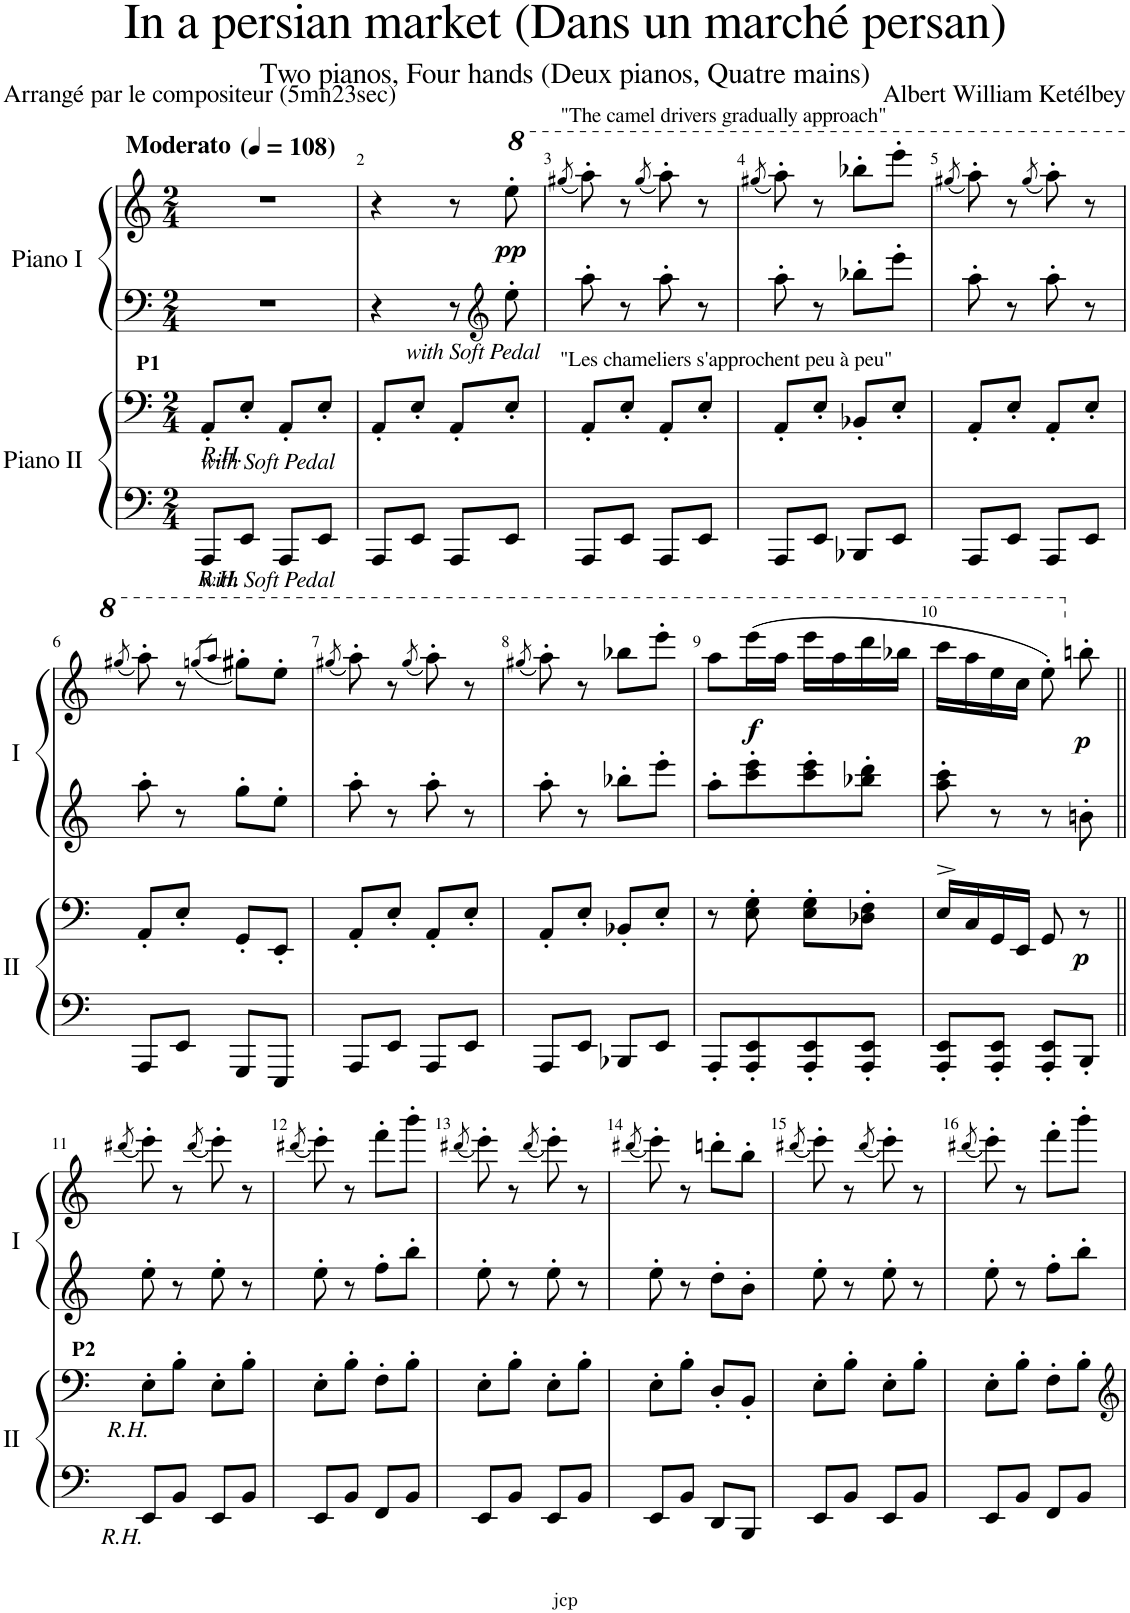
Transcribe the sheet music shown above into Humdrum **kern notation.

**kern	**kern	**dynam	**kern	**kern	**dynam
*part2	*part2	*part2	*part1	*part1	*part1
*staff4	*staff3	*staff3/4	*staff2	*staff1	*staff1/2
*I"Piano II	*	*	*I"Piano I	*	*
*I'II	*	*	*I'I	*	*
*clefF4	*clefF4	*	*clefF4	*clefG2	*
*k[]	*k[]	*	*k[]	*k[]	*
*M2/4	*M2/4	*	*M2/4	*M2/4	*
*MM108	*MM108	*	*MM108	*MM108	*
=1	=1	=1	=1	=1	=1
!	!	!	!	!LO:TX:a:B:t=Moderato	!
!	!LO:TX:a:B:t=P1	!	!	!	!
!	!LO:TX:b:i:t=with Soft Pedal	!	!	!	!
!	!LO:TX:b:i:t=R.H.	!	!	!	!
!LO:TX:b:i:t=with Soft Pedal	!	!	!	!	!
!LO:TX:b:i:t=R.H.	!	!	!	!	!
8AAA/L	8AA'/L	.	2r	2r	.
8EE/J	8E'/J	.	.	.	.
8AAA/L	8AA'/L	.	.	.	.
8EE/J	8E'/J	.	.	.	.
=2	=2	=2	=2	=2	=2
8AAA/L	8AA'/L	.	4r	4r	.
8EE/J	8E'/J	.	.	.	.
8AAA/L	8AA'/L	.	8r	8r	.
*	*	*	*clefG2	*	*
*	*	*	*	*8va	*
!	!	!	!	!LO:TX:a:t="The camel drivers gradually approach"	!
!	!	!	!LO:TX:b:i:t=with Soft Pedal	!	!
!	!	!	!	!	!LO:DY:b
8EE/J	8E'/J	.	8ee'\	8eee'\	pp
=3	=3	=3	=3	=3	=3
.	.	.	.	(8qggg#X/	.
8AAA/L	8AA'/L	.	8aa'\	8aaa'\)	.
!	!LO:TX:a:t="Les chameliers s'approchent peu à peu"	!	!	!	!
8EE/J	8E'/J	.	8r	8r	.
.	.	.	.	(8qggg#/	.
8AAA/L	8AA'/L	.	8aa'\	8aaa'\)	.
8EE/J	8E'/J	.	8r	8r	.
=4	=4	=4	=4	=4	=4
.	.	.	.	(8qggg#X/	.
8AAA/L	8AA'/L	.	8aa'\	8aaa'\)	.
8EE/J	8E'/J	.	8r	8r	.
8BBB-X/L	8BB-X'/L	.	8bb-X'\L	8bbb-X'\L	.
8EE/J	8E'/J	.	8eee'\J	8eeee'\J	.
=5	=5	=5	=5	=5	=5
.	.	.	.	(8qggg#X/	.
8AAA/L	8AA'/L	.	8aa'\	8aaa'\)	.
8EE/J	8E'/J	.	8r	8r	.
.	.	.	.	(8qggg#/	.
8AAA/L	8AA'/L	.	8aa'\	8aaa'\)	.
8EE/J	8E'/J	.	8r	8r	.
!!LO:LB:g=z
=6	=6	=6	=6	=6	=6
.	.	.	.	(8qggg#X/	.
8AAA/L	8AA'/L	.	8aa'\	8aaa'\)	.
8EE/J	8E'/J	.	8r	8r	.
.	.	.	.	(8qgggn/L	.
.	.	.	.	8qaaa/J	.
8GGG/L	8GG'/L	.	8gg'\L	8ggg#X'\L)	.
8EEE/J	8EE'/J	.	8ee'\J	8eee'\J	.
=7	=7	=7	=7	=7	=7
.	.	.	.	(8qggg#X/	.
8AAA/L	8AA'/L	.	8aa'\	8aaa'\)	.
8EE/J	8E'/J	.	8r	8r	.
.	.	.	.	(8qggg#/	.
8AAA/L	8AA'/L	.	8aa'\	8aaa'\)	.
8EE/J	8E'/J	.	8r	8r	.
=8	=8	=8	=8	=8	=8
.	.	.	.	(8qggg#X/	.
8AAA/L	8AA'/L	.	8aa'\	8aaa'\)	.
8EE/J	8E'/J	.	8r	8r	.
8BBB-X/L	8BB-X'/L	.	8bb-X'\L	8bbb-X\L	.
8EE/J	8E'/J	.	8eee'\J	8eeee'\J	.
=9	=9	=9	=9	=9	=9
8AAA'/L	8r	.	8aa'\L	8aaa\L	.
!	!	!	!	!	!LO:DY:b
8AAA/' 8EE/'	8E\' 8G\'	.	8ccc\' 8eee\'	(16eeee\L	f
.	.	.	.	16aaa\JJ	.
8AAA/' 8EE/'	8E\' 8G\'L	.	8ccc\' 8eee\'	16eeee\LL	.
.	.	.	.	16aaa\	.
8AAA/' 8EE/'J	8D-X\' 8F\'J	.	8bb-X\' 8ddd\'J	16dddd\	.
.	.	.	.	16bbb-X\JJ	.
=10	=10	=10	=10	=10	=10
8AAA/' 8EE/'L	16E^>/LL	.	8aa\' 8ccc\'	16cccc\LL	.
.	16C/	.	.	16aaa\	.
8AAA/' 8EE/'J	16GG/	.	8r	16eee\	.
.	16EE/JJ	.	.	16ccc\JJ	.
8AAA/' 8EE/'L	8GG/	.	8r	8eee'\)	.
*	*	*	*	*X8va	*
!	!	!LO:DY:b	!	!	!LO:DY:b
8BBB'/J	8r	p	8bn'\	8bbn'\	p
!!LO:LB:g=z
=11||	=11||	=11||	=11||	=11||	=11||
.	.	.	.	(8qddd#X/	.
!	!LO:TX:a:B:t=P2	!	!	!	!
!	!LO:TX:b:i:t=R.H.	!	!	!	!
!LO:TX:b:i:t=R.H.	!	!	!	!	!
8EE/L	8E'\L	.	8ee'\	8eee'\)	.
8BB/J	8B'\J	.	8r	8r	.
.	.	.	.	(8qddd#/	.
8EE/L	8E'\L	.	8ee'\	8eee'\)	.
8BB/J	8B'\J	.	8r	8r	.
=12	=12	=12	=12	=12	=12
.	.	.	.	(8qddd#X/	.
8EE/L	8E'\L	.	8ee'\	8eee'\)	.
8BB/J	8B'\J	.	8r	8r	.
8FF/L	8F'\L	.	8ff'\L	8fff'\L	.
8BB/J	8B'\J	.	8bb'\J	8bbb'\J	.
=13	=13	=13	=13	=13	=13
.	.	.	.	(8qddd#X/	.
8EE/L	8E'\L	.	8ee'\	8eee'\)	.
8BB/J	8B'\J	.	8r	8r	.
.	.	.	.	(8qddd#/	.
8EE/L	8E'\L	.	8ee'\	8eee'\)	.
8BB/J	8B'\J	.	8r	8r	.
=14	=14	=14	=14	=14	=14
.	.	.	.	(8qddd#X/	.
8EE/L	8E'\L	.	8ee'\	8eee'\)	.
8BB/J	8B'\J	.	8r	8r	.
8DD/L	8D'/L	.	8dd'\L	8dddn'\L	.
8BBB/J	8BB'/J	.	8b'\J	8bb'\J	.
=15	=15	=15	=15	=15	=15
.	.	.	.	(8qddd#X/	.
8EE/L	8E'\L	.	8ee'\	8eee'\)	.
8BB/J	8B'\J	.	8r	8r	.
.	.	.	.	(8qddd#/	.
8EE/L	8E'\L	.	8ee'\	8eee'\)	.
8BB/J	8B'\J	.	8r	8r	.
=16	=16	=16	=16	=16	=16
.	.	.	.	(8qddd#X/	.
8EE/L	8E'\L	.	8ee'\	8eee'\)	.
8BB/J	8B'\J	.	8r	8r	.
8FF/L	8F'\L	.	8ff'\L	8fff'\L	.
8BB/J	8B'\J	.	8bb'\J	8bbb'\J	.
=	=	=	=	=	=
*-	*-	*-	*-	*-	*-
